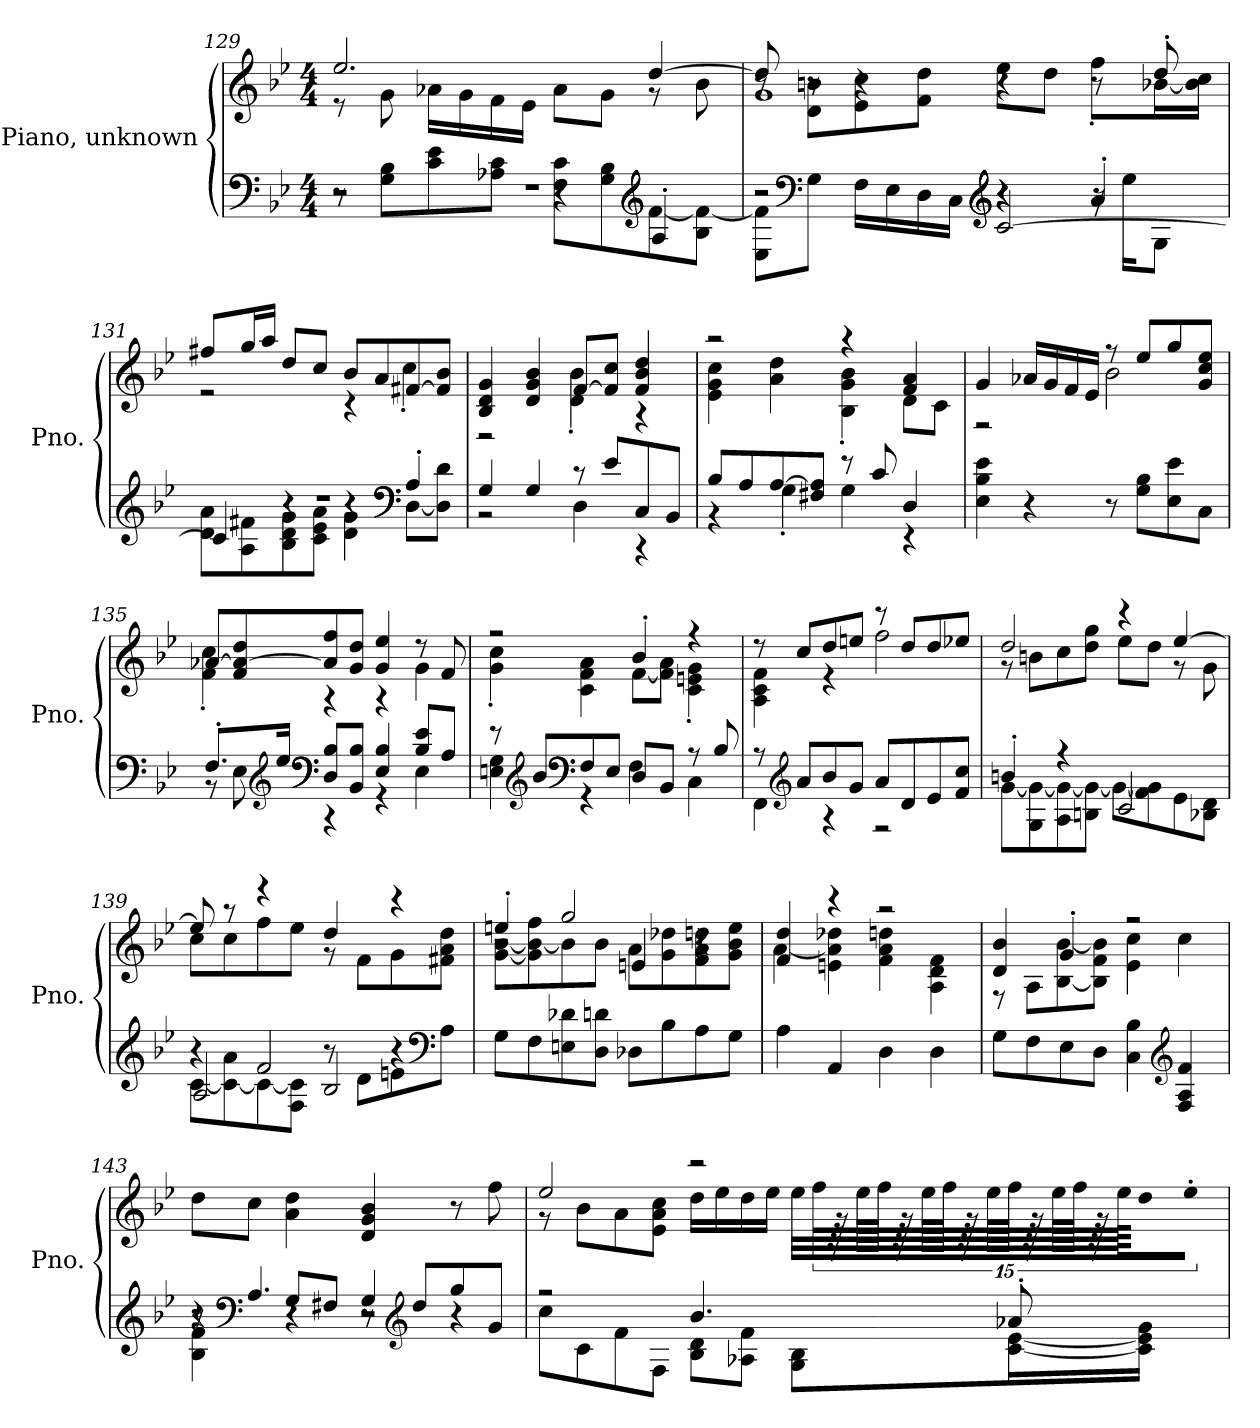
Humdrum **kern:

**kern	**kern
*part1	*part1
*staff2	*staff1
*I"Piano, unknown	*
*I'Pno.	*
*clefF4	*clefG2
*k[b-e-]	*k[b-e-]
*M4/4	*M4/4
=129	=129
*^	*^
*	*^	*	*
1r	8r	2r	2.ee-/	8r
.	8G\ 8B-\L	.	.	8g\
.	8c\ 8e-\	.	.	16a-X\LL
.	.	.	.	16g\
.	8A-X\ 8c\J	.	.	16f\
.	.	.	.	16e-\JJ
.	8F\ 8c\L	4r	.	8a-\L
.	8G\ 8B-\	.	.	8g\J
*clefG2	*	*	*	*
.	[8f\	4A-'/	[4dd/	8r
.	8B-\ 8f\_J	.	.	8b-\
=130	=130	=130	=130	=130
*	*	*	*	*^
2r	8E-\ 8f\]L	2r	8dd/]	8r	1g
*clefF4	*	*	*	*	*
.	8G\J	.	8r	8d\ 8bn\L	.
.	16F\LL	.	4r	8e-\ 8cc\	.
.	16E-\	.	.	.	.
.	16D\	.	.	8f\ 8dd\J	.
.	16C\JJ	.	.	.	.
*clefG2	*	*	*	*	*
4r	4r	[2c/	4r	8ee-\L	.
.	.	.	.	8dd\J	.
4a'/	16r	.	8r	8ff'\L	.
.	16ee-\KL	.	.	.	.
.	8G\J	.	8dd'/	[16b-X\L	.
.	.	.	.	16b-\] 16cc\JJ	.
*	*	*	*	*v	*v
!!LO:PB:g=z
=131	=131	=131	=131	=131
1r	8d\ 8a\L	4c/]	8ff#X/L	2r
.	8A\ 8f#X\	.	16gg/L	.
.	.	.	16aa/JJ	.
.	8B-\ 8d\ 8g\	4r	8dd/L	.
.	8c\ 8e-\ 8a\J	.	8cc/J	.
.	4d\ 4g\	4r	8b-/L	4r
.	.	.	8a/	.
*clefF4	*	*	*	*
.	[8D\L	4A'/	[8f#X/	4cc'\
.	8D\] 8d\J	.	8f#/] 8b-/J	.
*	*v	*v	*	*
=132	=132	=132	=132
4G/	2r	4B-/ 4d/ 4g/	2r
4G/	.	4d/ 4g/ 4b-/	.
8r	4D\	[8f/L	4d\' 4b-\'
8e-/L	.	8f/] 8cc/J	.
8C/	4r	4f/ 4b-/ 4dd/	4r
8BB-/J	.	.	.
=133	=133	=133	=133
8B-/L	4r	2r	4e-\ 4g\ 4cc\
8A/	.	.	.
[8A/	4G'\	.	4a\ 4dd\
8F#X/ 8A/]J	.	.	.
8r	4G\	4r	4B-\' 4g\' 4b-\'
8c/	.	.	.
4D/	4r	4f/ 4a/	8d\L
.	.	.	8c\J
*v	*v	*	*
=134	=134	=134
4E-\ 4B-\ 4e-\	4g/	2r
4r	16a-X/LL	.
.	16g/	.
.	16f/	.
.	16e-/JJ	.
8r	8r	2b-\
8G\ 8B-\L	8ee-/L	.
8E-\ 8e-\	8gg/	.
8C\J	8g/ 8cc/ 8ee-/J	.
!!LO:LB:g=z	!!
=135	=135	=135
*^	*	*
8.F'/L	8r	[8a-X/L	4f\' 4cc\'
.	8E-\	8f/ 8a-/_ 8dd/	.
*clefG2	*	*	*
16ee-/Jk	.	.	.
*clefF4	*	*	*
8D/ 8B-/L	4r	8a-/] 8ff/	4r
8BB-/ 8B-/J	.	8g/ 8dd/J	.
4E-/ 4B-/	4r	4g/ 4ee-/	4r
8B-/ 8e-/L	4E-\	8r	4g\
8A/J	.	8f/	.
=136	=136	=136	=136
8r	4En\ 4G\	2r	4g\' 4cc\'
*clefG2	*	*	*
8b-/L	.	.	.
*clefF4	*	*	*
8F/	4r	.	4c\ 4f\ 4a\
8E/J	.	.	.
8D/L	4F\	4b-'/	[8f\L
8BB-/J	.	.	8f\] 8a\J
8r	4C\	4r	4c\' 4en\' 4g\'
8B-/	.	.	.
=137	=137	=137	=137
8r	4FF\	8r	4A\ 4c\ 4f\
*clefG2	*	*	*
8a/L	.	8cc/L	.
8b-/	4r	8dd/	4r
8g/J	.	8een/J	.
8a/L	2r	8r	2ff\
8d/	.	8dd/L	.
8e-/	.	8dd/	.
8f/ 8cc/J	.	8ee-X/J	.
!!LO:LB:g=z	!!
=138	=138	=138	=138
4bn'/	[8g\L	2dd/	8r
.	8G\ 8g\_	.	8bn\L
4r	8A\ 8g\_	.	8cc\
.	8Bn\ 8g\_J	.	8dd\ 8gg\J
2c/	8g\L_	4r	8ee-\L
.	8f\ 8g\]	.	8dd\J
.	8e-\	[4ee-/	8r
.	8B-X\ 8d\J	.	8g\
=139	=139	=139	=139
*	*^	*	*
4r	[8c\L	2A/	8ee-/]	8cc\L
.	8c\_ 8a\	.	8r	8cc\
2f/	8c\_	.	4r	8ff\
.	8F\ 8c\]J	.	.	8ee-\J
.	8r	2B-/	4dd/	8r
.	8d\L	.	.	8f\L
4r	8en\	.	4r	8g\
*clefF4	*	*	*	*
.	8A\J	.	.	8f#X\ 8a\ 8dd\J
*v	*v	*v	*	*
=140	=140	=140
*	*	*^
8G\L	4een'/	[8g\ [8b-\L	2r
8F\	.	8g\] 8b-\_ 8ff\	.
8En\ 8d-X\	2gg/	8b-\]	.
8D\ 8dn\J	.	8b-\J	.
8D-X\L	.	8a\L	4en/
8B-\	.	8g\ 8dd-X\	.
8A\	4r	8f\ 8a\ 8ddn\	4r
8G\J	.	8g\ 8b-\ 8ee\J	.
*	*	*v	*v
!!LO:LB:g=z
=141	=141	=141
4A\	4f/ 4dd/	[4a\
4AA/	4r	4en\ 4a\] 4dd-X\
4D\	2r	4f\ 4a\ 4ddn\
4D\	.	4A\ 4d\ 4f\
=142	=142	=142
8G\L	4d/ 4b-/	8r
8F\	.	8A\L
8E-\	4g'/	[8B-\ [8b-\
8D\J	.	8B-\] 8f\ 8b-\]J
4C\ 4B-\	2r	4e-\ 4cc\
*clefG2	*	*
4F/ 4A/ 4f/	.	4cc\
*	*v	*v
=143	=143
*^	*
*	*^	*
4r	4B-\ 4f\	8r	8dd\L
*clefF4	*	*	*
.	.	4.A/	8cc\J
8G/L	4r	.	4a\ 4dd\
8F#X/J	.	.	.
8r	2r	4G/	4d/ 4g/ 4b-/
*clefG2	*	*	*
8dd/L	.	.	.
8gg/	.	4r	8r
8g/J	.	.	8ff\
*	*v	*v	*
!!LO:LB:g=z
=144	=144	=144
*	*	*^
2r	8cc\L	2ee-/	8r
.	8c\	.	8b-\L
.	8f\	.	8a\
.	8F\J	.	8e-\ 8a\ 8cc\J
4.b-/	8B-\ 8d\L	2r	16dd\LL
.	.	.	16ee-\
.	8A-X\ 8f\J	.	16dd\
.	.	.	16ee-\JJ
.	8G\ 8B-\L	.	32ee-\LLL
.	.	.	96ff\JJJk
.	.	.	96r
.	.	.	96ee-\LLLL
.	.	.	96ff\JJJJ
.	.	.	96r
.	.	.	96ee-\LLLL
.	.	.	96ff\JJJJ
.	.	.	96r
.	.	.	96ee-\LLLL
8a-X'/	[16c\ [16e-\L	.	96ff\JJJJ
.	.	.	96r
.	.	.	96ee-\LLLL
.	.	.	96ff\JJJJ
.	.	.	96r
.	.	.	96ee-\KLLL
.	16c\] 16e-\] 16g\JJ	.	32dd\
.	.	.	32ee-'\JJJ
*v	*v	*	*
*	*v	*v
=	=
*-	*-
